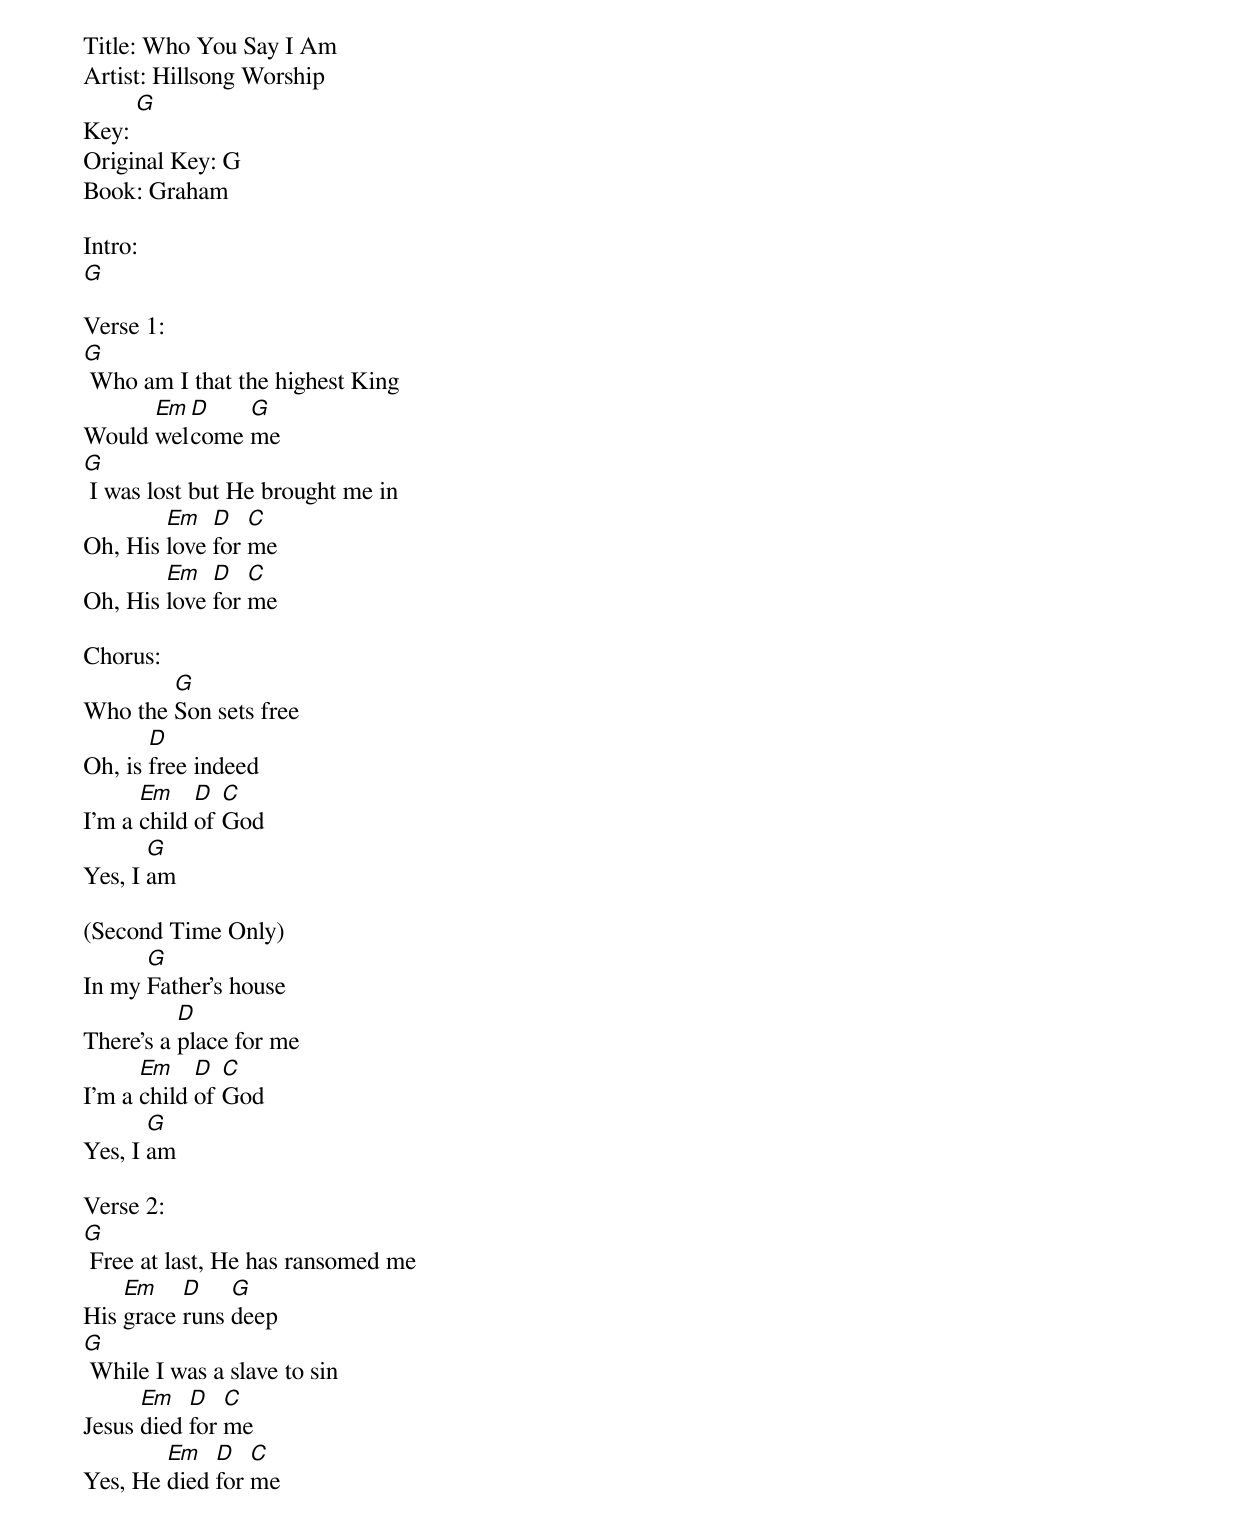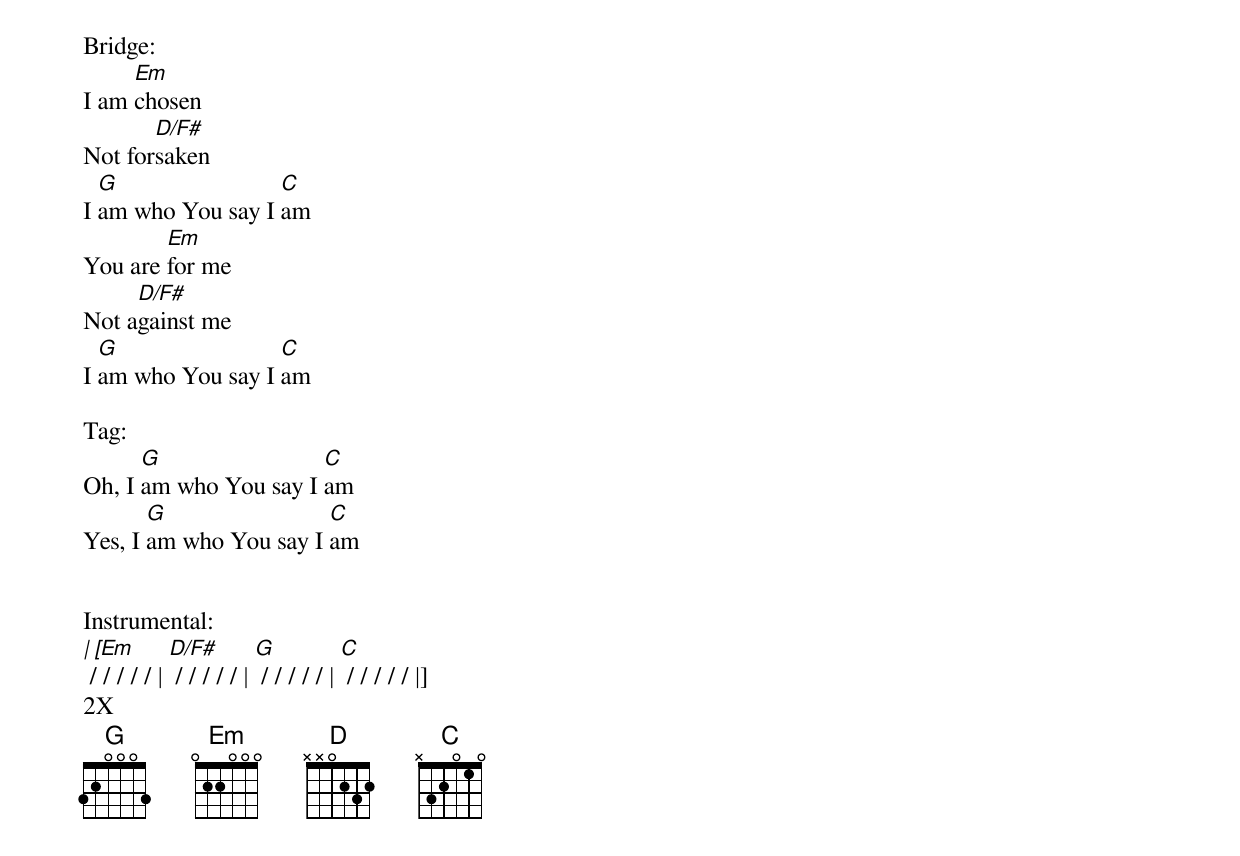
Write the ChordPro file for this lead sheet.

Title: Who You Say I Am
Artist: Hillsong Worship
Key: [G]
Original Key: G
Book: Graham

Intro:
[G]

Verse 1:
[G] Who am I that the highest King
Would [Em]wel[D]come [G]me
[G] I was lost but He brought me in
Oh, His [Em]love [D]for [C]me
Oh, His [Em]love [D]for [C]me

Chorus:
Who the [G]Son sets free
Oh, is [D]free indeed
I'm a [Em]child [D]of [C]God
Yes, I [G]am

(Second Time Only)
In my [G]Father's house
There's a [D]place for me
I'm a [Em]child [D]of [C]God
Yes, I [G]am

Verse 2:
[G] Free at last, He has ransomed me
His [Em]grace [D]runs [G]deep
[G] While I was a slave to sin
Jesus [Em]died [D]for [C]me
Yes, He [Em]died [D]for [C]me

Bridge:
I am [Em]chosen
Not for[D/F#]saken
I [G]am who You say I [C]am
You are [Em]for me
Not a[D/F#]gainst me
I [G]am who You say I [C]am

Tag:
Oh, I [G]am who You say I [C]am
Yes, I [G]am who You say I [C]am


Instrumental:
[| [Em] / / / / / | [D/F#] / / / / / | [G] / / / / / | [C] / / / / / |]
2X
